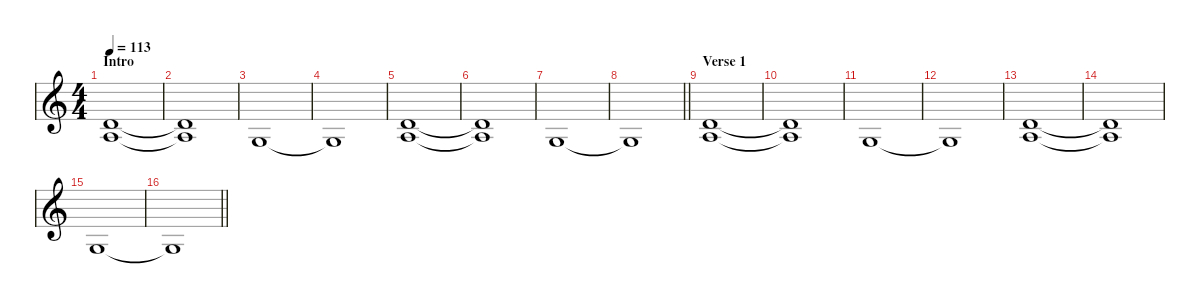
\defaultSystemsLayout 4
\hideDynamics
\bracketExtendMode nobrackets
\singleTrackTrackNamePolicy hidden
\multiTrackTrackNamePolicy hidden
\firstSystemTrackNameMode fullname
\firstSystemTrackNameOrientation horizontal
\otherSystemsTrackNameOrientation horizontal
\track ("Keys" "pad.synth.") {instrument pad8sweep}
\staff {score}
\tuning (E4 B3 G3 D3 A2 E2)
\ts (4 4)
\section ("" "Intro")
\tempo 113
\clef g2
\ks c
(3.2 2.3).1{dy ff instrument pad8sweep beam Up} |
(3.2{t} 2.3{t}).1{dy f beam Up} |
0.3.1{dy ff beam Up} |
0.3{t}.1{dy f beam Up} |
(3.2 2.3).1{dy ff beam Up} |
(3.2{t} 2.3{t}).1{dy f beam Up} |
0.3.1{dy ff beam Up} |
\barLineRight lightlight
0.3{t}.1{dy f beam Up} |
\section ("" "Verse 1")
(3.2 2.3).1{dy ff beam Up} |
(3.2{t} 2.3{t}).1{dy f beam Up} |
0.3.1{dy ff beam Up} |
0.3{t}.1{dy f beam Up} |
(3.2 2.3).1{dy ff beam Up} |
(3.2{t} 2.3{t}).1{dy f beam Up} |
0.3.1{dy ff beam Up} |
\barLineRight lightlight
0.3{t}.1{dy f beam Up}
